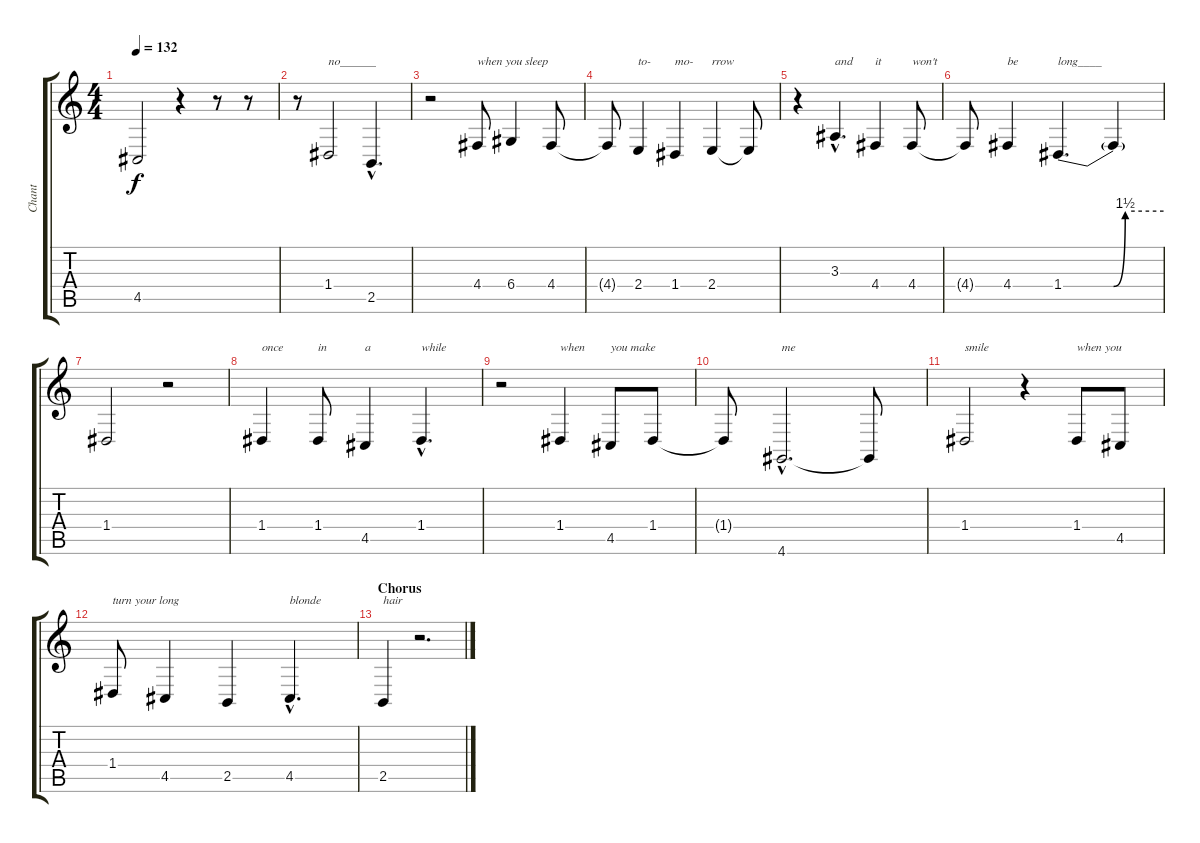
\track ("Chant" "Chant") {instrument reedorgan}
\staff {score tabs}
\tuning (E4 B3 G3 D3 A2 E2) {hide}
\ts (4 4)
\tempo 132
\clef g2
\ks c
4.5{t}.2{dy f} r.4 r.8 r.8 |
r.8 1.4.2{txt "no______"} 2.5{hac}.4{d} |
r.2 4.4.8{txt "when you sleep"} 6.4.4 4.4.8 |
4.4{t}.8 2.4.4{txt "to-"} 1.4.4{txt "mo-"} 2.4.4{txt "rrow"} 2.4{t}.8 |
r.4 3.3{hac}.4{d txt "and"} 4.4.4{txt "it"} 4.4.8{txt "won't"} |
4.4{t}.8 4.4.4{txt "be"} 1.4{be (custom 0 0 30 0 37 6 60 6)}.4{d txt "long____"} 1.4{t}.4 |
1.4.2 r.2 |
1.4.4{txt "once"} 1.4.8{txt "in"} 4.5.4{txt "a"} 1.4{hac}.4{d txt "while"} |
r.2 1.4.4{txt "when"} 4.5.8{txt "you make"} 1.4.8 |
1.4{t}.8 4.6{hac}.2{d txt "me"} 4.6{t}.8 |
1.4.2{txt "smile"} r.4 1.4.8{txt "when you"} 4.5.8 |
1.4.8{txt "turn your long"} 4.5.4 2.5.4 4.5{hac}.4{d txt "blonde"} |
\section ("" "Chorus")
2.5.4{txt "hair"} r.2{d}
